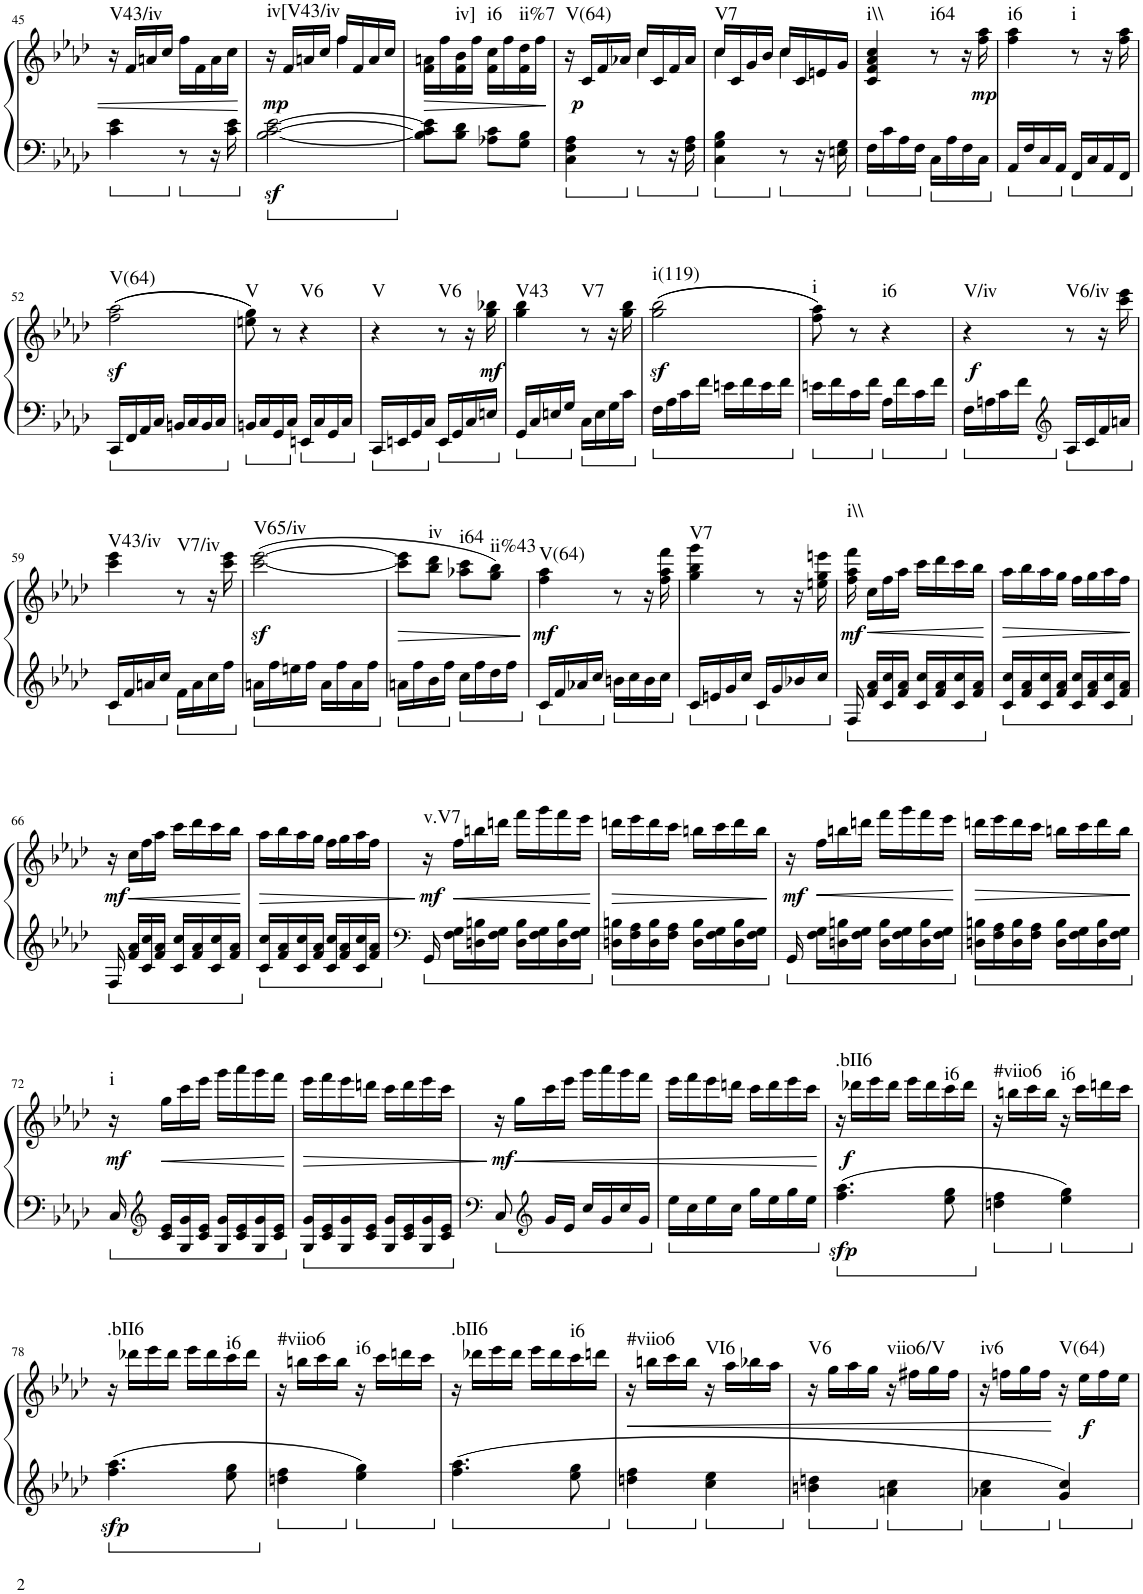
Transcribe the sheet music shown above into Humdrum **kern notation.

**kern	**kern	**dynam	**harte
*part1	*part1	*part1	*part1
*staff2	*staff1	*staff1/2	*
*I"Piano	*	*	*
*I'Pno.	*	*	*
!!LO:PB:g=z
*clefF4	*clefG2	*	*
*k[b-e-a-d-]	*k[b-e-a-d-]	*	*
*M2/4	*M2/4	*	*
=45	=45	=45	=45
!	!	!	!LO:H:kt=V43/iv
4c\ 4e-\	16r	.	N
.	16f/LL	.	.
.	16an/	.	.
.	16cc/JJ	.	.
8r	16ff\LL	.	.
.	16f\	.	.
16r	16a\	.	.
16c\ 16e-\	16cc\JJ	.	.
=46	=46	=46	=46
*	*^	*	*
!	!	!	!LO:DY:b	!LO:H:kt=iv[V43/iv
[2B-\z< [2c\z< [2e-\z<	16r	4ryy	mp	N
.	16f/LL	.	.	.
.	16an/	.	.	.
.	16cc/JJ	.	.	.
.	16ff/LL	4ff\	.	.
.	16f/	.	.	.
.	16a/	.	.	.
.	16cc/JJ	.	.	.
*	*v	*v	*	*
=47	=47	=47	=47
!	!	!LO:HP:b	!
8B-\] 8c\] 8e-\]L	16f\ 16an\LL	>	.
.	16ff\	.	.
!	!	!	!LO:H:kt=iv]
8B-\ 8d-\J	16f\ 16b-\	.	N
.	16ff\JJ	.	.
!	!	!	!LO:H:kt=i6
8A-X\ 8c\L	16f\ 16cc\LL	.	N
.	16ff\	.	.
!	!	!	!LO:H:kt=ii%7
8G\ 8B-\J	16f\ 16dd-\	.	N
.	16ff\JJ	.	.
.	.	]	.
=48	=48	=48	=48
*	*^	*	*
!	!	!	!LO:DY:b	!LO:H:kt=V(64)
4C\ 4F\ 4A-\	16r	4ryy	p	N
.	16c/LL	.	.	.
.	16f/	.	.	.
.	16a-X/JJ	.	.	.
8r	16cc/LL	4cc\	.	.
.	16c/	.	.	.
16r	16f/	.	.	.
16F\ 16A-\	16a-/JJ	.	.	.
=49	=49	=49	=49	=49
!	!	!	!	!LO:H:kt=V7
4C\ 4G\ 4B-\	16cc/LL	4cc\	.	N
.	16c/	.	.	.
.	16g/	.	.	.
.	16b-/JJ	.	.	.
8r	16cc/LL	4cc\	.	.
.	16c/	.	.	.
16r	16en/	.	.	.
16En\ 16G\	16g/JJ	.	.	.
*	*v	*v	*	*
=50	=50	=50	=50
!	!	!	!LO:H:kt=i\\
16F\LL	4c/ 4f/ 4a-/ 4cc/	.	N
16c\	.	.	.
16A-\	.	.	.
16F\JJ	.	.	.
!	!	!	!LO:H:kt=i64
16C\LL	8r	.	N
16A-\	.	.	.
16F\	16r	.	.
!	!	!LO:DY:b	!
16C\JJ	16ff\ 16aa-\	mp	.
=51	=51	=51	=51
!	!	!	!LO:H:kt=i6
16AA-/LL	4ff\ 4aa-\	.	N
16F/	.	.	.
16C/	.	.	.
16AA-/JJ	.	.	.
!	!	!	!LO:H:kt=i
16FF/LL	8r	.	N
16C/	.	.	.
16AA-/	16r	.	.
16FF/JJ	16ff\ 16aa-\	.	.
!!LO:LB:g=z
=52	=52	=52	=52
!	!	!LO:DY:b	!LO:H:kt=V(64)
16CC/LL	((2ff\ 2aa-\	sf	N
16FF/	.	.	.
16AA-/	.	.	.
16C/JJ	.	.	.
16BBn/LL	.	.	.
16C/	.	.	.
16BB/	.	.	.
16C/JJ	.	.	.
=53	=53	=53	=53
!	!	!	!LO:H:kt=V
16BBn/LL	8een\ 8gg\))	.	N
16C/	.	.	.
16GG/	8r	.	.
16C/JJ	.	.	.
!	!	!	!LO:H:kt=V6
16EEn/LL	4r	.	N
16C/	.	.	.
16GG/	.	.	.
16C/JJ	.	.	.
=54	=54	=54	=54
!	!	!	!LO:H:kt=V
16CC/LL	4r	.	N
16EEn/	.	.	.
16GG/	.	.	.
16C/JJ	.	.	.
!	!	!	!LO:H:kt=V6
16EE/LL	8r	.	N
16GG/	.	.	.
16C/	16r	.	.
!	!	!LO:DY:b	!
16En/JJ	16gg\ 16bb-X\	mf	.
=55	=55	=55	=55
!	!	!	!LO:H:kt=V43
16GG/LL	4gg\ 4bb-\	.	N
16C/	.	.	.
16En/	.	.	.
16G/JJ	.	.	.
!	!	!	!LO:H:kt=V7
16C\LL	8r	.	N
16E\	.	.	.
16G\	16r	.	.
16c\JJ	16gg\ 16bb-\	.	.
=56	=56	=56	=56
!	!	!LO:DY:b	!LO:H:kt=i(119)
16F\LL	((2gg\ 2bb-\	sf	N
16A-\	.	.	.
16c\	.	.	.
16f\JJ	.	.	.
16en\LL	.	.	.
16f\	.	.	.
16e\	.	.	.
16f\JJ	.	.	.
=57	=57	=57	=57
!	!	!	!LO:H:kt=i
16en\LL	8ff\ 8aa-\))	.	N
16f\	.	.	.
16c\	8r	.	.
16f\JJ	.	.	.
!	!	!	!LO:H:kt=i6
16A-\LL	4r	.	N
16f\	.	.	.
16c\	.	.	.
16f\JJ	.	.	.
=58	=58	=58	=58
!	!	!LO:DY:b	!LO:H:kt=V/iv
16F\LL	4r	f	N
16An\	.	.	.
16c\	.	.	.
16f\JJ	.	.	.
*clefG2	*	*	*
!	!	!	!LO:H:kt=V6/iv
16A/LL	8r	.	N
16c/	.	.	.
16f/	16r	.	.
16an/JJ	16ccc\ 16eee-\	.	.
!!LO:LB:g=z
=59	=59	=59	=59
!	!	!	!LO:H:kt=V43/iv
16c/LL	4ccc\ 4eee-\	.	N
16f/	.	.	.
16an/	.	.	.
16cc/JJ	.	.	.
!	!	!	!LO:H:kt=V7/iv
16f\LL	8r	.	N
16a\	.	.	.
16cc\	16r	.	.
16ff\JJ	16ccc\ 16eee-\	.	.
=60	=60	=60	=60
!	!	!LO:DY:b	!LO:H:kt=V65/iv
16an\LL	([2ccc\ [2eee-\	sf	N
16ff\	.	.	.
16een\	.	.	.
16ff\JJ	.	.	.
16a\LL	.	.	.
16ff\	.	.	.
16a\	.	.	.
16ff\JJ	.	.	.
=61	=61	=61	=61
!	!	!LO:HP:b	!
16an\LL	8ccc\] 8eee-\]L	>	.
16ff\	.	.	.
!	!	!	!LO:H:kt=iv
16b-\	8bb-\ 8ddd-\J	.	N
16ff\JJ	.	.	.
!	!	!	!LO:H:kt=i64
16cc\LL	8aa-X\ 8ccc\L	.	N
16ff\	.	.	.
!	!	!	!LO:H:kt=ii%43
16dd-\	8gg\ 8bb-\J)	.	N
16ff\JJ	.	.	.
.	.	]	.
=62	=62	=62	=62
!	!	!LO:DY:b	!LO:H:kt=V(64)
16c/LL	4ff\ 4aa-\	mf	N
16f/	.	.	.
16a-X/	.	.	.
16cc/JJ	.	.	.
16bn\LL	8r	.	.
16cc\	.	.	.
16b\	16r	.	.
16cc\JJ	16ff\ 16aa-\ 16fff\	.	.
=63	=63	=63	=63
!	!	!	!LO:H:kt=V7
16c/LL	4gg\ 4bb-\ 4ggg\	.	N
16en/	.	.	.
16g/	.	.	.
16cc/JJ	.	.	.
16c/LL	8r	.	.
16g/	.	.	.
16b-X/	16r	.	.
16cc/JJ	16een\ 16gg\ 16eeen\	.	.
=64	=64	=64	=64
!	!	!LO:DY:b	!LO:H:kt=i\\
16F/	16ff\ 16aa-\ 16fff\	mf	N
!	!	!LO:HP:b	!
16f/ 16a-/LL	16cc\LL	<	.
16c/ 16cc/	16ff\	.	.
16f/ 16a-/JJ	16aa-\JJ	.	.
16c/ 16cc/LL	16ccc\LL	.	.
16f/ 16a-/	16ddd-\	.	.
16c/ 16cc/	16ccc\	.	.
16f/ 16a-/JJ	16bb-\JJ	.	.
.	.	[	.
=65	=65	=65	=65
!	!	!LO:HP:b	!
16c/ 16cc/LL	16aa-\LL	>	.
16f/ 16a-/	16bb-\	.	.
16c/ 16cc/	16aa-\	.	.
16f/ 16a-/JJ	16gg\JJ	.	.
16c/ 16cc/LL	16ff\LL	.	.
16f/ 16a-/	16gg\	.	.
16c/ 16cc/	16aa-\	.	.
16f/ 16a-/JJ	16ff\JJ	.	.
.	.	]	.
!!LO:LB:g=z
=66	=66	=66	=66
!	!	!LO:DY:b	!
16F/	16r	mf	.
!	!	!LO:HP:b	!
16f/ 16a-/LL	16cc\LL	<	.
16c/ 16cc/	16ff\	.	.
16f/ 16a-/JJ	16aa-\JJ	.	.
16c/ 16cc/LL	16ccc\LL	.	.
16f/ 16a-/	16ddd-\	.	.
16c/ 16cc/	16ccc\	.	.
16f/ 16a-/JJ	16bb-\JJ	.	.
.	.	[	.
=67	=67	=67	=67
!	!	!LO:HP:b	!
16c/ 16cc/LL	16aa-\LL	>	.
16f/ 16a-/	16bb-\	.	.
16c/ 16cc/	16aa-\	.	.
16f/ 16a-/JJ	16gg\JJ	.	.
16c/ 16cc/LL	16ff\LL	.	.
16f/ 16a-/	16gg\	.	.
16c/ 16cc/	16aa-\	.	.
16f/ 16a-/JJ	16ff\JJ	.	.
.	.	]	.
=68	=68	=68	=68
*clefF4	*	*	*
!	!	!LO:DY:b	!LO:H:kt=v.V7
16GG/	16r	mf	N
!	!	!LO:HP:b	!
16F\ 16G\LL	16ff\LL	<	.
16Dn\ 16Bn\	16bbn\	.	.
16F\ 16G\JJ	16dddn\JJ	.	.
16D\ 16B\LL	16fff\LL	.	.
16F\ 16G\	16ggg\	.	.
16D\ 16B\	16fff\	.	.
16F\ 16G\JJ	16eee-\JJ	.	.
.	.	[	.
=69	=69	=69	=69
!	!	!LO:HP:b	!
16Dn\ 16Bn\LL	16dddn\LL	>	.
16F\ 16A-\	16eee-\	.	.
16D\ 16B\	16ddd\	.	.
16F\ 16A-\JJ	16ccc\JJ	.	.
16D\ 16B\LL	16bbn\LL	.	.
16F\ 16G\	16ccc\	.	.
16D\ 16B\	16ddd\	.	.
16F\ 16G\JJ	16bb\JJ	.	.
.	.	]	.
=70	=70	=70	=70
!	!	!LO:DY:b	!
16GG/	16r	mf	.
!	!	!LO:HP:b	!
16F\ 16G\LL	16ff\LL	<	.
16Dn\ 16Bn\	16bbn\	.	.
16F\ 16G\JJ	16dddn\JJ	.	.
16D\ 16B\LL	16fff\LL	.	.
16F\ 16G\	16ggg\	.	.
16D\ 16B\	16fff\	.	.
16F\ 16G\JJ	16eee-\JJ	.	.
.	.	[	.
=71	=71	=71	=71
!	!	!LO:HP:b	!
16Dn\ 16Bn\LL	16dddn\LL	>	.
16F\ 16A-\	16eee-\	.	.
16D\ 16B\	16ddd\	.	.
16F\ 16A-\JJ	16ccc\JJ	.	.
16D\ 16B\LL	16bbn\LL	.	.
16F\ 16G\	16ccc\	.	.
16D\ 16B\	16ddd\	.	.
16F\ 16G\JJ	16bb\JJ	.	.
.	.	]	.
!!LO:LB:g=z
=72	=72	=72	=72
!	!	!LO:DY:b	!LO:H:kt=i
16C/	16r	mf	N
*clefG2	*	*	*
!	!	!LO:HP:b	!
16c/ 16e-/LL	16gg\LL	<	.
16G/ 16g/	16ccc\	.	.
16c/ 16e-/JJ	16eee-\JJ	.	.
16G/ 16g/LL	16ggg\LL	.	.
16c/ 16e-/	16aaa-\	.	.
16G/ 16g/	16ggg\	.	.
16c/ 16e-/JJ	16fff\JJ	.	.
.	.	[	.
=73	=73	=73	=73
!	!	!LO:HP:b	!
16G/ 16g/LL	16eee-\LL	>	.
16c/ 16e-/	16fff\	.	.
16G/ 16g/	16eee-\	.	.
16c/ 16e-/JJ	16dddn\JJ	.	.
16G/ 16g/LL	16ccc\LL	.	.
16c/ 16e-/	16ddd\	.	.
16G/ 16g/	16eee-\	.	.
16c/ 16e-/JJ	16ccc\JJ	.	.
.	.	]	.
=74	=74	=74	=74
*clefF4	*	*	*
!	!	!LO:DY:b	!
8C/	16r	mf	.
!	!	!LO:HP:b	!
.	16gg\LL	<	.
*clefG2	*	*	*
16g/LL	16ccc\	.	.
16e-/JJ	16eee-\JJ	.	.
16cc/LL	16ggg\LL	.	.
16g/	16aaa-\	.	.
16cc/	16ggg\	.	.
16g/JJ	16fff\JJ	.	.
=75	=75	=75	=75
16ee-\LL	16eee-\LL	.	.
16cc\	16fff\	.	.
16ee-\	16eee-\	.	.
16cc\JJ	16dddn\JJ	.	.
16gg\LL	16ccc\LL	.	.
16ee-\	16ddd\	.	.
16gg\	16eee-\	.	.
16ee-\JJ	16ccc\JJ	.	.
.	.	[	.
=76	=76	=76	=76
!	!	!LO:DY:b=2	!
!	!	!LO:DY:n=1:b	!LO:H:kt=.bII6
4.ff\ 4.aa-\	16r	sfp f	N
.	16ddd-X\LL	.	.
.	16eee-\	.	.
.	16ddd-\JJ	.	.
.	16eee-\LL	.	.
.	16ddd-\	.	.
!	!	!	!LO:H:kt=i6
8ee-\ 8gg\	16ccc\	.	N
.	16ddd-\JJ	.	.
=77	=77	=77	=77
!	!	!	!LO:H:kt=#viio6
4ddn\ 4ff\	16r	.	N
.	16bbn\LL	.	.
.	16ccc\	.	.
.	16bb\JJ	.	.
!	!	!	!LO:H:kt=i6
4ee-\ 4gg\	16r	.	N
.	16ccc\LL	.	.
.	16dddn\	.	.
.	16ccc\JJ	.	.
!!LO:LB:g=z
=78	=78	=78	=78
!	!	!LO:DY:b=2	!LO:H:kt=.bII6
4.ff\ 4.aa-\	16r	sfp	N
.	16ddd-X\LL	.	.
.	16eee-\	.	.
.	16ddd-\JJ	.	.
.	16eee-\LL	.	.
.	16ddd-\	.	.
!	!	!	!LO:H:kt=i6
8ee-\ 8gg\	16ccc\	.	N
.	16ddd-\JJ	.	.
=79	=79	=79	=79
!	!	!	!LO:H:kt=#viio6
4ddn\ 4ff\	16r	.	N
.	16bbn\LL	.	.
.	16ccc\	.	.
.	16bb\JJ	.	.
!	!	!	!LO:H:kt=i6
4ee-\ 4gg\	16r	.	N
.	16ccc\LL	.	.
.	16dddn\	.	.
.	16ccc\JJ	.	.
=80	=80	=80	=80
!	!	!	!LO:H:kt=.bII6
4.ff\ 4.aa-\	16r	.	N
.	16ddd-X\LL	.	.
.	16eee-\	.	.
.	16ddd-\JJ	.	.
.	16eee-\LL	.	.
.	16ddd-\	.	.
!	!	!	!LO:H:kt=i6
8ee-\ 8gg\	16ccc\	.	N
.	16dddn\JJ	.	.
=81	=81	=81	=81
!	!	!LO:HP:b	!LO:H:kt=#viio6
4ddn\ 4ff\	16r	<	N
.	16bbn\LL	.	.
.	16ccc\	.	.
.	16bb\JJ	.	.
!	!	!	!LO:H:kt=VI6
4cc\ 4ee-\	16r	.	N
.	16aa-\LL	.	.
.	16bb-X\	.	.
.	16aa-\JJ	.	.
=82	=82	=82	=82
!	!	!	!LO:H:kt=V6
4bn\ 4ddn\	16r	.	N
.	16gg\LL	.	.
.	16aa-\	.	.
.	16gg\JJ	.	.
!	!	!	!LO:H:kt=viio6/V
4an\ 4cc\	16r	.	N
.	16ff#X\LL	.	.
.	16gg\	.	.
.	16ff#\JJ	.	.
=83	=83	=83	=83
!	!	!	!LO:H:kt=iv6
4a-X\ 4cc\	16r	.	N
.	16ffn\LL	.	.
.	16gg\	.	.
.	16ff\JJ	.	.
!	!	!	!LO:H:kt=V(64)
4g/ 4cc/	16r	[	N
!	!	!LO:DY:b	!
.	16ee-\LL	f	.
.	16ff\	.	.
.	16ee-\JJ	.	.
=	=	=	=
*-	*-	*-	*-
